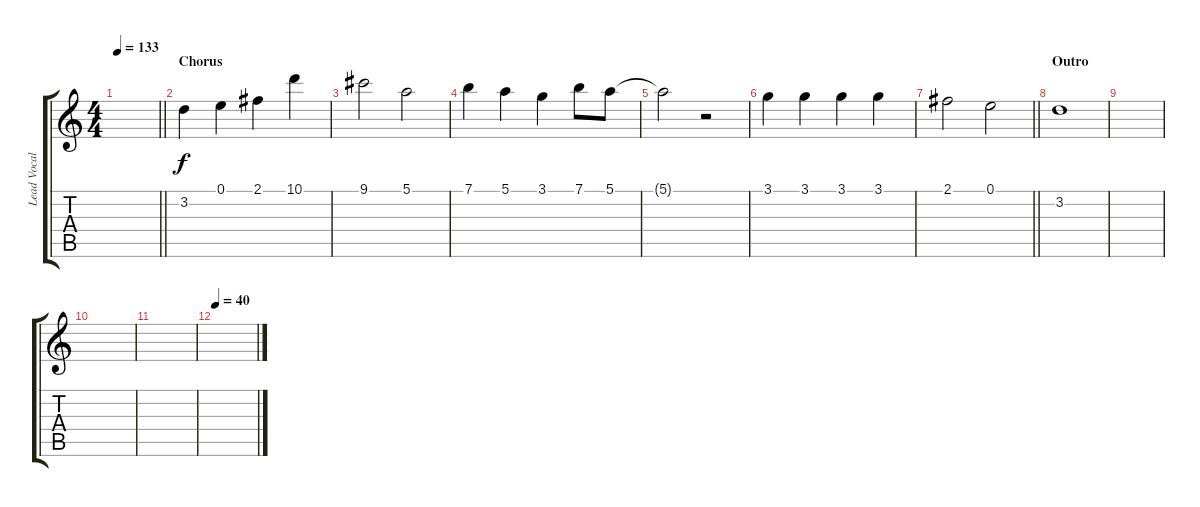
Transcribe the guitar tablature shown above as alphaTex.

\track ("Lead Vocals" "Lead Vocal") {instrument electricguitarjazz}
\staff {score tabs}
\tuning (E4 B3 G3 D3 A2 E2) {hide}
\ts (4 4)
\tempo 133
\clef g2
\barLineRight lightlight
\ks c
|
\section ("" "Chorus")
3.2.4 0.1.4 2.1.4 10.1.4 |
9.1.2 5.1.2 |
7.1.4 5.1.4 3.1.4 7.1.8 5.1.8 |
5.1{t}.2 r.2 |
3.1.4 3.1.4 3.1.4 3.1.4 |
\barLineRight lightlight
2.1.2 0.1.2 |
\section ("" "Outro")
3.2.1 |
|
|
|
\tempo 40
